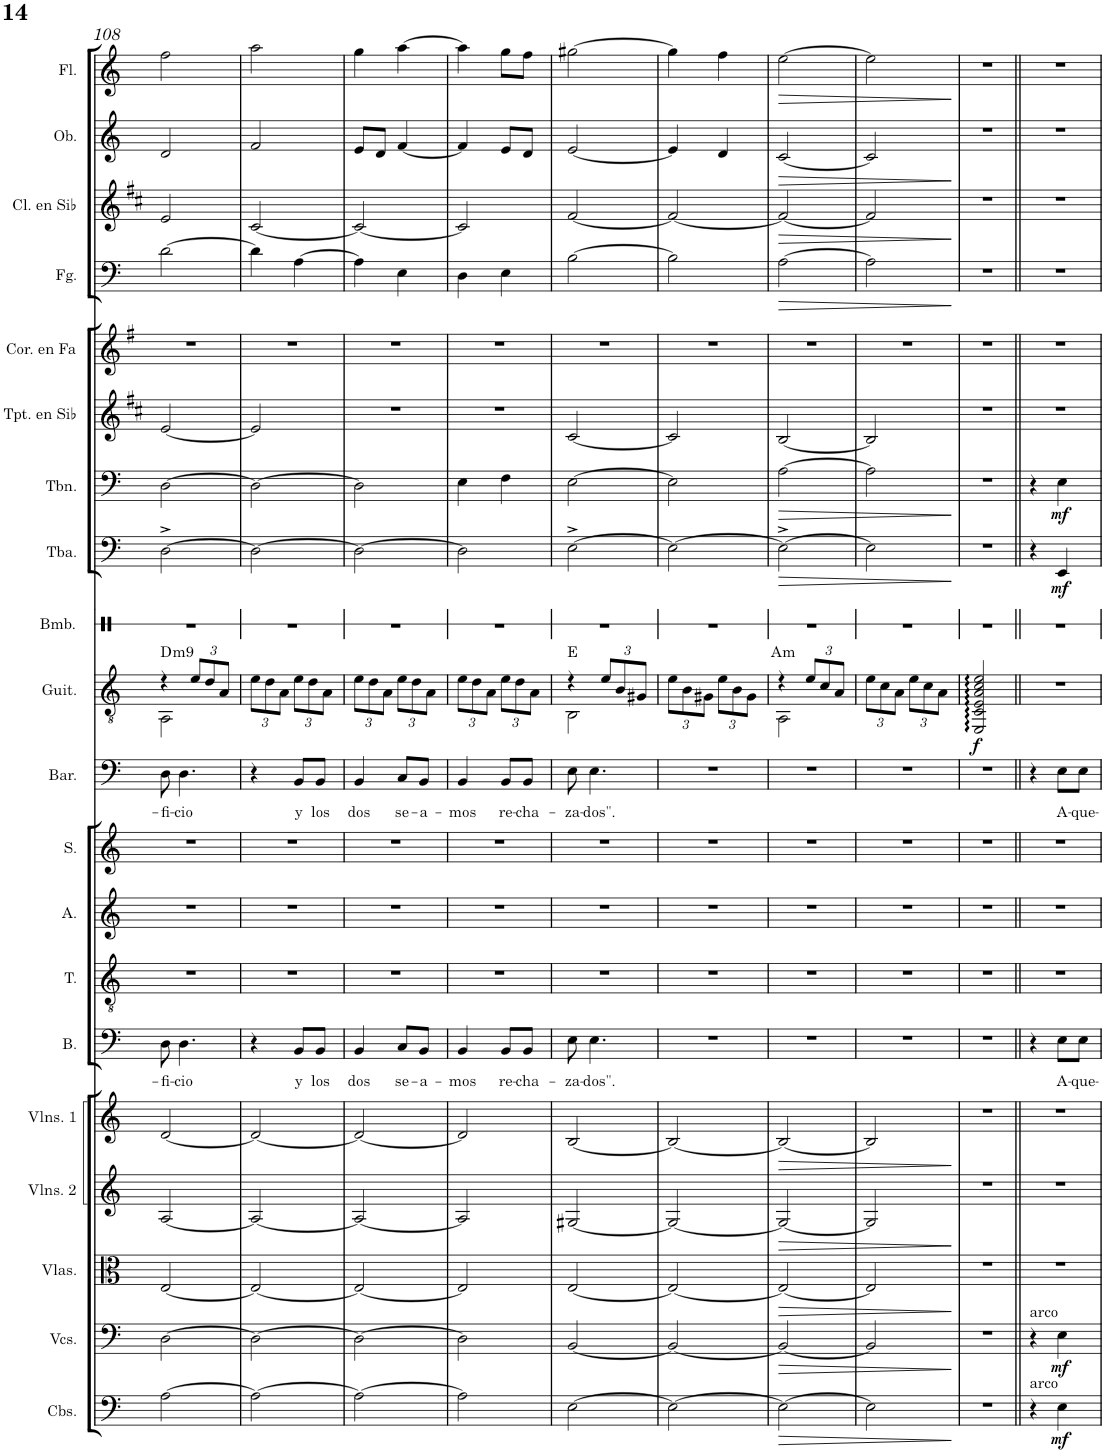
**kern	**dynam	**kern	**dynam	**kern	**dynam	**kern	**dynam	**kern	**dynam	**kern	**text	**kern	**kern	**kern	**kern	**text	**kern	**dynam	**harte	**kern	**kern	**dynam	**kern	**dynam	**kern	**kern	**kern	**dynam	**kern	**dynam	**kern	**dynam	**kern	**dynam
*part20	*part20	*part19	*part19	*part18	*part18	*part17	*part17	*part16	*part16	*part15	*part15	*part14	*part13	*part12	*part11	*part11	*part10	*part10	*part10	*part9	*part8	*part8	*part7	*part7	*part6	*part5	*part4	*part4	*part3	*part3	*part2	*part2	*part1	*part1
*staff20	*staff20	*staff19	*staff19	*staff18	*staff18	*staff17	*staff17	*staff16	*staff16	*staff15	*staff15	*staff14	*staff13	*staff12	*staff11	*staff11	*staff10	*staff10	*	*staff9	*staff8	*staff8	*staff7	*staff7	*staff6	*staff5	*staff4	*staff4	*staff3	*staff3	*staff2	*staff2	*staff1	*staff1
*I"Contrabajos	*	*I"Violonchelos	*	*I"Violas	*	*I"Violines 2	*	*I"Violines 1	*	*I"Bajo	*	*I"Tenor	*I"Alto	*I"Soprano	*I"Barítono	*	*I"Guitarra clásica	*	*	*I"Bombo	*I"Tuba	*	*I"Trombón	*	*I"Trompeta en Sib	*I"Trompa en Fa	*I"Fagot	*	*I"Clarinete en Sib	*	*I"Oboe	*	*I"Flauta	*
*I'Cbs.	*	*I'Vcs.	*	*I'Vlas.	*	*I'Vlns. 2	*	*I'Vlns. 1	*	*I'B.	*	*I'T.	*I'A.	*I'S.	*I'Bar.	*	*I'Guit.	*	*	*I'Bmb.	*I'Tba.	*	*I'Tbn.	*	*I'Tpt. en Sib	*	*I'Fg.	*	*I'Cl. en Sib	*	*I'Ob.	*	*I'Fl.	*
!!LO:PB:g=z
*clefF4	*	*clefF4	*	*clefC3	*	*clefG2	*	*clefG2	*	*clefF4	*	*clefGv2	*clefG2	*clefG2	*clefF4	*	*clefGv2	*	*	*clefX	*clefF4	*	*clefF4	*	*clefG2	*clefG2	*clefF4	*	*clefG2	*	*clefG2	*	*clefG2	*
*Trd7c12	*	*	*	*	*	*	*	*	*	*	*	*	*	*	*	*	*	*	*	*	*	*	*	*	*Trd1c2	*Trd4c7	*	*	*Trd1c2	*	*	*	*	*
*k[]	*	*k[]	*	*k[]	*	*k[]	*	*k[]	*	*k[]	*	*k[]	*k[]	*k[]	*k[]	*	*k[]	*	*	*k[]	*k[]	*	*k[]	*	*k[f#c#]	*k[f#]	*k[]	*	*k[f#c#]	*	*k[]	*	*k[]	*
*M2/4	*	*M2/4	*	*M2/4	*	*M2/4	*	*M2/4	*	*M2/4	*	*M2/4	*M2/4	*M2/4	*M2/4	*	*M2/4	*	*	*M2/4	*M2/4	*	*M2/4	*	*M2/4	*M2/4	*M2/4	*	*M2/4	*	*M2/4	*	*M2/4	*
=108	=108	=108	=108	=108	=108	=108	=108	=108	=108	=108	=108	=108	=108	=108	=108	=108	=108	=108	=108	=108	=108	=108	=108	=108	=108	=108	=108	=108	=108	=108	=108	=108	=108	=108
!	!	!	!	!	!	!	!	!	!	!	!LO:LY:b	!	!	!	!	!LO:LY:b	!	!	!LO:H:kt=m9	!	!	!	!	!	!	!	!	!	!	!	!	!	!	!
*	*	*	*	*	*	*	*	*	*	*	*	*	*	*	*	*	*^	*	*	*	*	*	*	*	*	*	*	*	*	*	*	*	*	*
[2A\	.	[2D\	.	[2E/	.	[2A/	.	[2d/	.	8D\	-fi-	2r	2r	2r	8D\	-fi-	4r	2AA\	.	D:min9	2r	[2D^\	.	[2D\	.	[2e/	2r	[2d\	.	2e/	.	2d/	.	2ff\	.
!	!	!	!	!	!	!	!	!	!	!	!LO:LY:b	!	!	!	!	!LO:LY:b	!	!	!	!	!	!	!	!	!	!	!	!	!	!	!	!	!	!	!
.	.	.	.	.	.	.	.	.	.	4.D\	-cio	.	.	.	4.D\	-cio	.	.	.	.	.	.	.	.	.	.	.	.	.	.	.	.	.	.	.
*	*	*	*	*	*	*	*	*	*	*	*	*	*	*	*	*	*Xbrackettup	*	*	*	*	*	*	*	*	*	*	*	*	*	*	*	*	*	*
.	.	.	.	.	.	.	.	.	.	.	.	.	.	.	.	.	12e/L	.	.	.	.	.	.	.	.	.	.	.	.	.	.	.	.	.	.
.	.	.	.	.	.	.	.	.	.	.	.	.	.	.	.	.	12d/	.	.	.	.	.	.	.	.	.	.	.	.	.	.	.	.	.	.
.	.	.	.	.	.	.	.	.	.	.	.	.	.	.	.	.	12A/J	.	.	.	.	.	.	.	.	.	.	.	.	.	.	.	.	.	.
*	*	*	*	*	*	*	*	*	*	*	*	*	*	*	*	*	*v	*v	*	*	*	*	*	*	*	*	*	*	*	*	*	*	*	*	*
=109	=109	=109	=109	=109	=109	=109	=109	=109	=109	=109	=109	=109	=109	=109	=109	=109	=109	=109	=109	=109	=109	=109	=109	=109	=109	=109	=109	=109	=109	=109	=109	=109	=109	=109
2A\_	.	2D\_	.	2E/_	.	2A/_	.	2d/_	.	4r	.	2r	2r	2r	4r	.	12e\L	.	.	2r	2D\_	.	2D\_	.	2e/]	2r	4d\]	.	[2c#/	.	2f/	.	2aa\	.
.	.	.	.	.	.	.	.	.	.	.	.	.	.	.	.	.	12d\	.	.	.	.	.	.	.	.	.	.	.	.	.	.	.	.	.
.	.	.	.	.	.	.	.	.	.	.	.	.	.	.	.	.	12A\J	.	.	.	.	.	.	.	.	.	.	.	.	.	.	.	.	.
!	!	!	!	!	!	!	!	!	!	!	!LO:LY:b	!	!	!	!	!LO:LY:b	!	!	!	!	!	!	!	!	!	!	!	!	!	!	!	!	!	!
.	.	.	.	.	.	.	.	.	.	8BB/L	y	.	.	.	8BB/L	y	12e\L	.	.	.	.	.	.	.	.	.	[4A\	.	.	.	.	.	.	.
.	.	.	.	.	.	.	.	.	.	.	.	.	.	.	.	.	12d\	.	.	.	.	.	.	.	.	.	.	.	.	.	.	.	.	.
!	!	!	!	!	!	!	!	!	!	!	!LO:LY:b	!	!	!	!	!LO:LY:b	!	!	!	!	!	!	!	!	!	!	!	!	!	!	!	!	!	!
.	.	.	.	.	.	.	.	.	.	8BB/J	los	.	.	.	8BB/J	los	.	.	.	.	.	.	.	.	.	.	.	.	.	.	.	.	.	.
.	.	.	.	.	.	.	.	.	.	.	.	.	.	.	.	.	12A\J	.	.	.	.	.	.	.	.	.	.	.	.	.	.	.	.	.
=110	=110	=110	=110	=110	=110	=110	=110	=110	=110	=110	=110	=110	=110	=110	=110	=110	=110	=110	=110	=110	=110	=110	=110	=110	=110	=110	=110	=110	=110	=110	=110	=110	=110	=110
!	!	!	!	!	!	!	!	!	!	!	!LO:LY:b	!	!	!	!	!LO:LY:b	!	!	!	!	!	!	!	!	!	!	!	!	!	!	!	!	!	!
2A\_	.	2D\_	.	2E/_	.	2A/_	.	2d/_	.	4BB/	dos	2r	2r	2r	4BB/	dos	12e\L	.	.	2r	2D\_	.	2D\]	.	2r	2r	4A\]	.	2c#/_	.	8e/L	.	4gg\	.
.	.	.	.	.	.	.	.	.	.	.	.	.	.	.	.	.	12d\	.	.	.	.	.	.	.	.	.	.	.	.	.	.	.	.	.
.	.	.	.	.	.	.	.	.	.	.	.	.	.	.	.	.	.	.	.	.	.	.	.	.	.	.	.	.	.	.	8d/J	.	.	.
.	.	.	.	.	.	.	.	.	.	.	.	.	.	.	.	.	12A\J	.	.	.	.	.	.	.	.	.	.	.	.	.	.	.	.	.
!	!	!	!	!	!	!	!	!	!	!	!LO:LY:b	!	!	!	!	!LO:LY:b	!	!	!	!	!	!	!	!	!	!	!	!	!	!	!	!	!	!
.	.	.	.	.	.	.	.	.	.	8C/L	se-	.	.	.	8C/L	se-	12e\L	.	.	.	.	.	.	.	.	.	4E\	.	.	.	[4f/	.	[4aa\	.
.	.	.	.	.	.	.	.	.	.	.	.	.	.	.	.	.	12d\	.	.	.	.	.	.	.	.	.	.	.	.	.	.	.	.	.
!	!	!	!	!	!	!	!	!	!	!	!LO:LY:b	!	!	!	!	!LO:LY:b	!	!	!	!	!	!	!	!	!	!	!	!	!	!	!	!	!	!
.	.	.	.	.	.	.	.	.	.	8BB/J	-a-	.	.	.	8BB/J	-a-	.	.	.	.	.	.	.	.	.	.	.	.	.	.	.	.	.	.
.	.	.	.	.	.	.	.	.	.	.	.	.	.	.	.	.	12A\J	.	.	.	.	.	.	.	.	.	.	.	.	.	.	.	.	.
=111	=111	=111	=111	=111	=111	=111	=111	=111	=111	=111	=111	=111	=111	=111	=111	=111	=111	=111	=111	=111	=111	=111	=111	=111	=111	=111	=111	=111	=111	=111	=111	=111	=111	=111
!	!	!	!	!	!	!	!	!	!	!	!LO:LY:b	!	!	!	!	!LO:LY:b	!	!	!	!	!	!	!	!	!	!	!	!	!	!	!	!	!	!
2A\]	.	2D\]	.	2E/]	.	2A/]	.	2d/]	.	4BB/	-mos	2r	2r	2r	4BB/	-mos	12e\L	.	.	2r	2D\]	.	4E\	.	2r	2r	4D\	.	2c#/]	.	4f/]	.	4aa\]	.
.	.	.	.	.	.	.	.	.	.	.	.	.	.	.	.	.	12d\	.	.	.	.	.	.	.	.	.	.	.	.	.	.	.	.	.
.	.	.	.	.	.	.	.	.	.	.	.	.	.	.	.	.	12A\J	.	.	.	.	.	.	.	.	.	.	.	.	.	.	.	.	.
!	!	!	!	!	!	!	!	!	!	!	!LO:LY:b	!	!	!	!	!LO:LY:b	!	!	!	!	!	!	!	!	!	!	!	!	!	!	!	!	!	!
.	.	.	.	.	.	.	.	.	.	8BB/L	re-	.	.	.	8BB/L	re-	12e\L	.	.	.	.	.	4F\	.	.	.	4E\	.	.	.	8e/L	.	8gg\L	.
.	.	.	.	.	.	.	.	.	.	.	.	.	.	.	.	.	12d\	.	.	.	.	.	.	.	.	.	.	.	.	.	.	.	.	.
!	!	!	!	!	!	!	!	!	!	!	!LO:LY:b	!	!	!	!	!LO:LY:b	!	!	!	!	!	!	!	!	!	!	!	!	!	!	!	!	!	!
.	.	.	.	.	.	.	.	.	.	8BB/J	-cha-	.	.	.	8BB/J	-cha-	.	.	.	.	.	.	.	.	.	.	.	.	.	.	8d/J	.	8ff\J	.
.	.	.	.	.	.	.	.	.	.	.	.	.	.	.	.	.	12A\J	.	.	.	.	.	.	.	.	.	.	.	.	.	.	.	.	.
=112	=112	=112	=112	=112	=112	=112	=112	=112	=112	=112	=112	=112	=112	=112	=112	=112	=112	=112	=112	=112	=112	=112	=112	=112	=112	=112	=112	=112	=112	=112	=112	=112	=112	=112
!	!	!	!	!	!	!	!	!	!	!	!LO:LY:b	!	!	!	!	!LO:LY:b	!	!	!	!	!	!	!	!	!	!	!	!	!	!	!	!	!	!
*	*	*	*	*	*	*	*	*	*	*	*	*	*	*	*	*	*^	*	*	*	*	*	*	*	*	*	*	*	*	*	*	*	*	*
[2E\	.	[2BB/	.	[2E/	.	[2G#X/	.	[2B/	.	8E\	-za-	2r	2r	2r	8E\	-za-	4r	2BB\	.	E:maj	2r	[2E^\	.	[2E\	.	[2c#/	2r	[2B\	.	[2f#/	.	[2e/	.	[2gg#X\	.
!	!	!	!	!	!	!	!	!	!	!	!LO:LY:b	!	!	!	!	!LO:LY:b	!	!	!	!	!	!	!	!	!	!	!	!	!	!	!	!	!	!	!
.	.	.	.	.	.	.	.	.	.	4.E\	-dos".	.	.	.	4.E\	-dos".	.	.	.	.	.	.	.	.	.	.	.	.	.	.	.	.	.	.	.
.	.	.	.	.	.	.	.	.	.	.	.	.	.	.	.	.	12e/L	.	.	.	.	.	.	.	.	.	.	.	.	.	.	.	.	.	.
.	.	.	.	.	.	.	.	.	.	.	.	.	.	.	.	.	12B/	.	.	.	.	.	.	.	.	.	.	.	.	.	.	.	.	.	.
.	.	.	.	.	.	.	.	.	.	.	.	.	.	.	.	.	12G#X/J	.	.	.	.	.	.	.	.	.	.	.	.	.	.	.	.	.	.
*	*	*	*	*	*	*	*	*	*	*	*	*	*	*	*	*	*v	*v	*	*	*	*	*	*	*	*	*	*	*	*	*	*	*	*	*
=113	=113	=113	=113	=113	=113	=113	=113	=113	=113	=113	=113	=113	=113	=113	=113	=113	=113	=113	=113	=113	=113	=113	=113	=113	=113	=113	=113	=113	=113	=113	=113	=113	=113	=113
2E\_	.	2BB/_	.	2E/_	.	2G#/_	.	2B/_	.	2r	.	2r	2r	2r	2r	.	12e\L	.	.	2r	2E\_	.	2E\]	.	2c#/]	2r	2B\]	.	2f#/_	.	4e/]	.	4gg#\]	.
.	.	.	.	.	.	.	.	.	.	.	.	.	.	.	.	.	12B\	.	.	.	.	.	.	.	.	.	.	.	.	.	.	.	.	.
.	.	.	.	.	.	.	.	.	.	.	.	.	.	.	.	.	12G#X\J	.	.	.	.	.	.	.	.	.	.	.	.	.	.	.	.	.
.	.	.	.	.	.	.	.	.	.	.	.	.	.	.	.	.	12e\L	.	.	.	.	.	.	.	.	.	.	.	.	.	4d/	.	4ff\	.
.	.	.	.	.	.	.	.	.	.	.	.	.	.	.	.	.	12B\	.	.	.	.	.	.	.	.	.	.	.	.	.	.	.	.	.
.	.	.	.	.	.	.	.	.	.	.	.	.	.	.	.	.	12G#\J	.	.	.	.	.	.	.	.	.	.	.	.	.	.	.	.	.
=114	=114	=114	=114	=114	=114	=114	=114	=114	=114	=114	=114	=114	=114	=114	=114	=114	=114	=114	=114	=114	=114	=114	=114	=114	=114	=114	=114	=114	=114	=114	=114	=114	=114	=114
!	!LO:HP:b	!	!LO:HP:b	!	!LO:HP:b	!	!LO:HP:b	!	!LO:HP:b	!	!	!	!	!	!	!	!	!	!LO:H:kt=m	!	!	!LO:HP:b	!	!LO:HP:b	!	!	!	!LO:HP:b	!	!LO:HP:b	!	!LO:HP:b	!	!LO:HP:b
*	*	*	*	*	*	*	*	*	*	*	*	*	*	*	*	*	*^	*	*	*	*	*	*	*	*	*	*	*	*	*	*	*	*	*
2E\_	>	2BB/_	>	2E/_	>	2G#/_	>	2B/_	>	2r	.	2r	2r	2r	2r	.	4r	2AA\	.	A:min	2r	2E^\_	>	[2A\	>	[2B/	2r	[2A\	>	2f#/_	>	[2c/	>	[2ee\	>
.	.	.	.	.	.	.	.	.	.	.	.	.	.	.	.	.	12e/L	.	.	.	.	.	.	.	.	.	.	.	.	.	.	.	.	.	.
.	.	.	.	.	.	.	.	.	.	.	.	.	.	.	.	.	12c/	.	.	.	.	.	.	.	.	.	.	.	.	.	.	.	.	.	.
.	.	.	.	.	.	.	.	.	.	.	.	.	.	.	.	.	12A/J	.	.	.	.	.	.	.	.	.	.	.	.	.	.	.	.	.	.
*	*	*	*	*	*	*	*	*	*	*	*	*	*	*	*	*	*v	*v	*	*	*	*	*	*	*	*	*	*	*	*	*	*	*	*	*
=115	=115	=115	=115	=115	=115	=115	=115	=115	=115	=115	=115	=115	=115	=115	=115	=115	=115	=115	=115	=115	=115	=115	=115	=115	=115	=115	=115	=115	=115	=115	=115	=115	=115	=115
2E\]	.	2BB/]	.	2E/]	.	2G#/]	.	2B/]	.	2r	.	2r	2r	2r	2r	.	12e\L	.	.	2r	2E\]	.	2A\]	.	2B/]	2r	2A\]	.	2f#/]	.	2c/]	.	2ee\]	.
.	.	.	.	.	.	.	.	.	.	.	.	.	.	.	.	.	12c\	.	.	.	.	.	.	.	.	.	.	.	.	.	.	.	.	.
.	.	.	.	.	.	.	.	.	.	.	.	.	.	.	.	.	12A\J	.	.	.	.	.	.	.	.	.	.	.	.	.	.	.	.	.
.	.	.	.	.	.	.	.	.	.	.	.	.	.	.	.	.	12e\L	.	.	.	.	.	.	.	.	.	.	.	.	.	.	.	.	.
.	.	.	.	.	.	.	.	.	.	.	.	.	.	.	.	.	12c\	.	.	.	.	.	.	.	.	.	.	.	.	.	.	.	.	.
.	.	.	.	.	.	.	.	.	.	.	.	.	.	.	.	.	12A\J	.	.	.	.	.	.	.	.	.	.	.	.	.	.	.	.	.
.	]	.	]	.	]	.	]	.	]	.	.	.	.	.	.	.	.	.	.	.	.	]	.	]	.	.	.	]	.	]	.	]	.	]
=116	=116	=116	=116	=116	=116	=116	=116	=116	=116	=116	=116	=116	=116	=116	=116	=116	=116	=116	=116	=116	=116	=116	=116	=116	=116	=116	=116	=116	=116	=116	=116	=116	=116	=116
!	!	!	!	!	!	!	!	!	!	!	!	!	!	!	!	!	!	!LO:DY:b	!	!	!	!	!	!	!	!	!	!	!	!	!	!	!	!
2r	.	2r	.	2r	.	2r	.	2r	.	2r	.	2r	2r	2r	2r	.	2EE/ 2C/ 2E/ 2A/ 2c/ 2e/	f	.	2r	2r	.	2r	.	2r	2r	2r	.	2r	.	2r	.	2r	.
=117||	=117||	=117||	=117||	=117||	=117||	=117||	=117||	=117||	=117||	=117||	=117||	=117||	=117||	=117||	=117||	=117||	=117||	=117||	=117||	=117||	=117||	=117||	=117||	=117||	=117||	=117||	=117||	=117||	=117||	=117||	=117||	=117||	=117||	=117||
!	!	!LO:TX:a:t=arco	!	!	!	!	!	!	!	!	!	!	!	!	!	!	!	!	!	!	!	!	!	!	!	!	!	!	!	!	!	!	!	!
!LO:TX:a:t=arco	!	!	!	!	!	!	!	!	!	!	!	!	!	!	!	!	!	!	!	!	!	!	!	!	!	!	!	!	!	!	!	!	!	!
4r	.	4r	.	2r	.	2r	.	2r	.	4r	.	2r	2r	2r	4r	.	2r	.	.	2r	4r	.	4r	.	2r	2r	2r	.	2r	.	2r	.	2r	.
!	!LO:DY:b	!	!LO:DY:b	!	!	!	!	!	!	!	!LO:LY:b	!	!	!	!	!LO:LY:b	!	!	!	!	!	!LO:DY:b	!	!LO:DY:b	!	!	!	!	!	!	!	!	!	!
4E\	mf	4E\	mf	.	.	.	.	.	.	8E\L	A-	.	.	.	8E\L	A-	.	.	.	.	4EE/	mf	4E\	mf	.	.	.	.	.	.	.	.	.	.
!	!	!	!	!	!	!	!	!	!	!	!LO:LY:b	!	!	!	!	!LO:LY:b	!	!	!	!	!	!	!	!	!	!	!	!	!	!	!	!	!	!
.	.	.	.	.	.	.	.	.	.	8E\J	-que-	.	.	.	8E\J	-que-	.	.	.	.	.	.	.	.	.	.	.	.	.	.	.	.	.	.
=	=	=	=	=	=	=	=	=	=	=	=	=	=	=	=	=	=	=	=	=	=	=	=	=	=	=	=	=	=	=	=	=	=	=
*-	*-	*-	*-	*-	*-	*-	*-	*-	*-	*-	*-	*-	*-	*-	*-	*-	*-	*-	*-	*-	*-	*-	*-	*-	*-	*-	*-	*-	*-	*-	*-	*-	*-	*-
